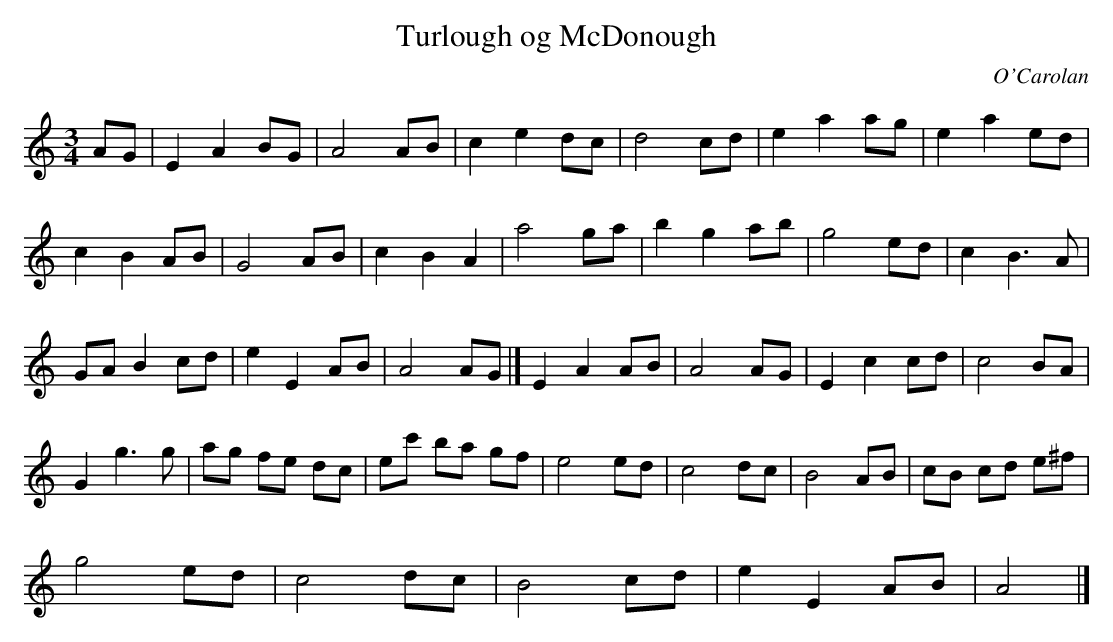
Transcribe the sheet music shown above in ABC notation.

X:1
T:Turlough og McDonough
M:3/4
L:1/8
C:O'Carolan
K:Am
AG|E2A2 BG|A4 AB|c2e2 dc|d4 cd|e2a2 ag|e2a2 ed|
c2B2 AB|G4 AB|c2B2A2|a4 ga|b2g2 ab|g4 ed|c2B3A|
GA B2 cd|e2E2 AB|A4 AG|]E2A2 AB|A4 AG|E2c2 cd|c4 BA|
G2g3 g|ag fe dc|ec' ba gf|e4 ed|c4 dc|B4 AB|cB cd e^f|
g4 ed|c4 dc|B4cd|e2E2 AB|A4|]
